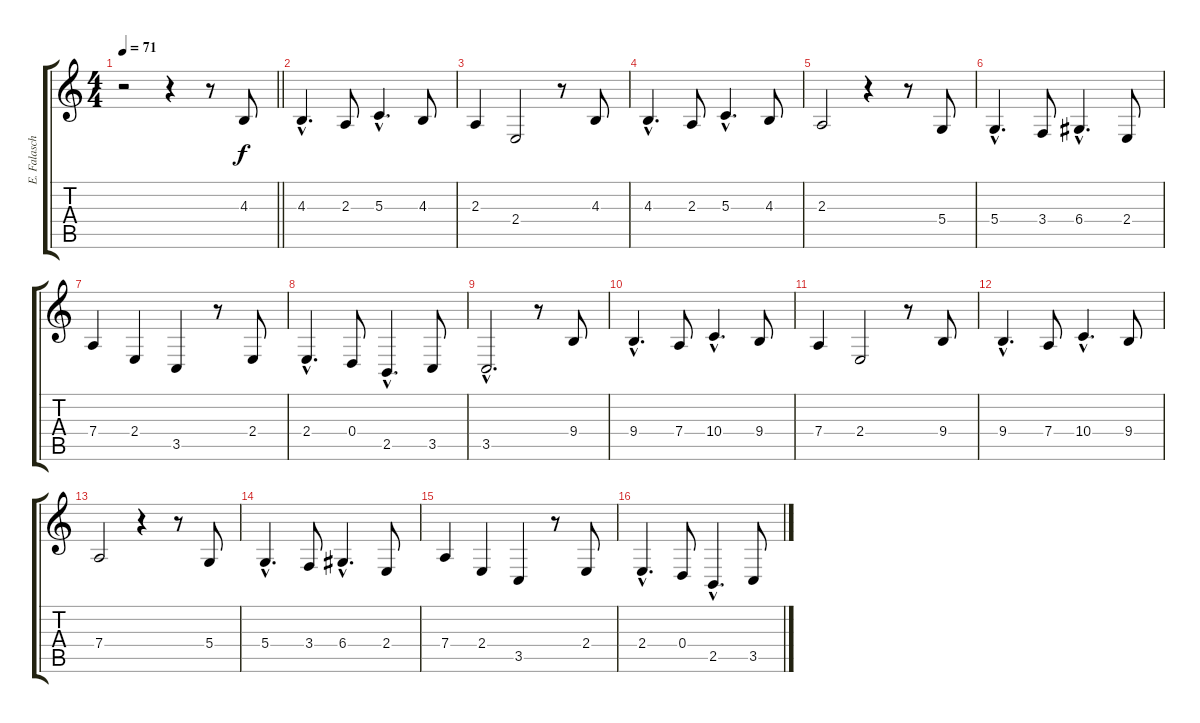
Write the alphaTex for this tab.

\track ("E. Falaschi" "E. Falasch") {instrument lead6voice}
\staff {score tabs}
\tuning (E4 B3 G3 D3 A2 E2) {hide}
\ts (4 4)
\tempo 71
\clef g2
\barLineRight lightlight
\ks c
r.2{dy f instrument lead6voice} r.4 r.8 4.3.8 |
4.3{hac}.4{d} 2.3.8 5.3{hac}.4{d} 4.3.8 |
2.3.4 2.4.2 r.8 4.3.8 |
4.3{hac}.4{d} 2.3.8 5.3{hac}.4{d} 4.3.8 |
2.3.2 r.4 r.8 5.4.8 |
5.4{hac}.4{d} 3.4.8 6.4{hac}.4{d} 2.4.8 |
7.4.4 2.4.4 3.5.4 r.8 2.4.8 |
2.4{hac}.4{d} 0.4.8 2.5{hac}.4{d} 3.5.8 |
3.5{hac}.2{d} r.8 9.4.8 |
9.4{hac}.4{d} 7.4.8 10.4{hac}.4{d} 9.4.8 |
7.4.4 2.4.2 r.8 9.4.8 |
9.4{hac}.4{d} 7.4.8 10.4{hac}.4{d} 9.4.8 |
7.4.2 r.4 r.8 5.4.8 |
5.4{hac}.4{d} 3.4.8 6.4{hac}.4{d} 2.4.8 |
7.4.4 2.4.4 3.5.4 r.8 2.4.8 |
2.4{hac}.4{d} 0.4.8 2.5{hac}.4{d} 3.5.8
